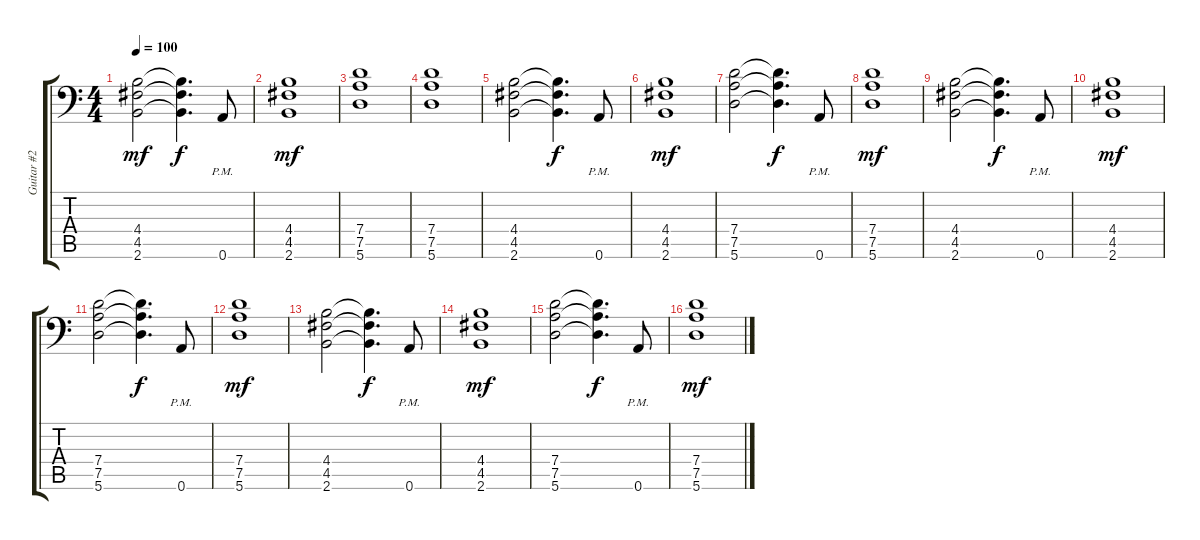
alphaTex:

\track ("Guitar #2" "Guitar #2") {instrument distortionguitar}
\staff {score tabs}
\tuning (A3 E3 C3 G2 D2 A1) {hide}
\ts (4 4)
\tempo 100
\clef f4
\ks c
(4.4 4.5 2.6).2{dy mf volume 11} (4.4{t} 4.5{t} 2.6{t}).4{d dy f} 0.6{pm}.8 |
(4.4 4.5 2.6).1{dy mf} |
(7.4 7.5 5.6).1 |
(7.4 7.5 5.6).1 |
(4.4 4.5 2.6).2 (4.4{t} 4.5{t} 2.6{t}).4{d dy f} 0.6{pm}.8 |
(4.4 4.5 2.6).1{dy mf} |
(7.4 7.5 5.6).2 (7.4{t} 7.5{t} 5.6{t}).4{d dy f} 0.6{pm}.8 |
(7.4 7.5 5.6).1{dy mf} |
(4.4 4.5 2.6).2 (4.4{t} 4.5{t} 2.6{t}).4{d dy f} 0.6{pm}.8 |
(4.4 4.5 2.6).1{dy mf} |
(7.4 7.5 5.6).2 (7.4{t} 7.5{t} 5.6{t}).4{d dy f} 0.6{pm}.8 |
(7.4 7.5 5.6).1{dy mf} |
(4.4 4.5 2.6).2 (4.4{t} 4.5{t} 2.6{t}).4{d dy f} 0.6{pm}.8 |
(4.4 4.5 2.6).1{dy mf} |
(7.4 7.5 5.6).2 (7.4{t} 7.5{t} 5.6{t}).4{d dy f} 0.6{pm}.8 |
(7.4 7.5 5.6).1{dy mf}
